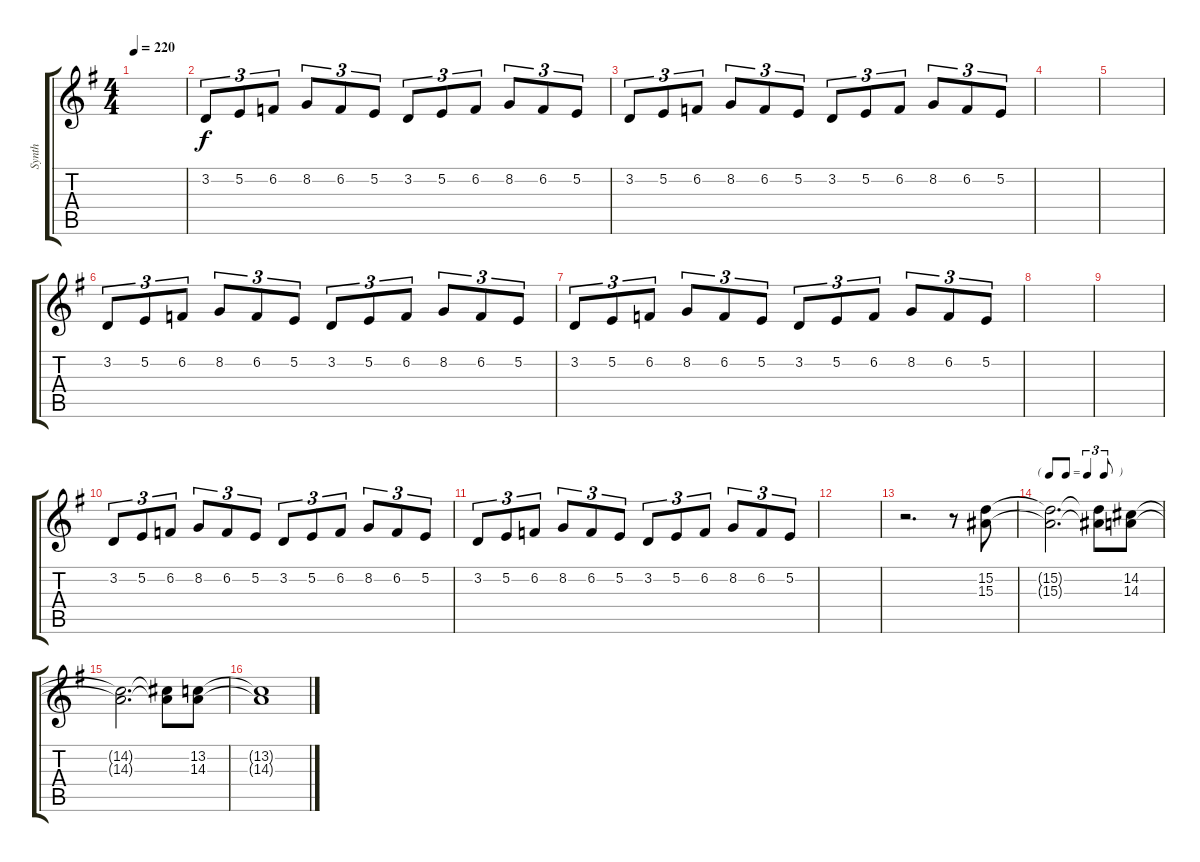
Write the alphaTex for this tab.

\track ("Synth" "Synth") {instrument synthbrass2}
\staff {score tabs}
\tuning (E4 B3 G3 D3 A2 E2) {hide}
\ts (4 4)
\tempo 220
\clef g2
\ks g
|
3.2.8{tu (3 2)} 5.2.8{tu (3 2)} 6.2.8{tu (3 2)} 8.2.8{tu (3 2)} 6.2.8{tu (3 2)} 5.2.8{tu (3 2)} 3.2.8{tu (3 2)} 5.2.8{tu (3 2)} 6.2.8{tu (3 2)} 8.2.8{tu (3 2)} 6.2.8{tu (3 2)} 5.2.8{tu (3 2)} |
3.2.8{tu (3 2)} 5.2.8{tu (3 2)} 6.2.8{tu (3 2)} 8.2.8{tu (3 2)} 6.2.8{tu (3 2)} 5.2.8{tu (3 2)} 3.2.8{tu (3 2)} 5.2.8{tu (3 2)} 6.2.8{tu (3 2)} 8.2.8{tu (3 2)} 6.2.8{tu (3 2)} 5.2.8{tu (3 2)} |
|
|
3.2.8{tu (3 2)} 5.2.8{tu (3 2)} 6.2.8{tu (3 2)} 8.2.8{tu (3 2)} 6.2.8{tu (3 2)} 5.2.8{tu (3 2)} 3.2.8{tu (3 2)} 5.2.8{tu (3 2)} 6.2.8{tu (3 2)} 8.2.8{tu (3 2)} 6.2.8{tu (3 2)} 5.2.8{tu (3 2)} |
3.2.8{tu (3 2)} 5.2.8{tu (3 2)} 6.2.8{tu (3 2)} 8.2.8{tu (3 2)} 6.2.8{tu (3 2)} 5.2.8{tu (3 2)} 3.2.8{tu (3 2)} 5.2.8{tu (3 2)} 6.2.8{tu (3 2)} 8.2.8{tu (3 2)} 6.2.8{tu (3 2)} 5.2.8{tu (3 2)} |
|
|
3.2.8{tu (3 2)} 5.2.8{tu (3 2)} 6.2.8{tu (3 2)} 8.2.8{tu (3 2)} 6.2.8{tu (3 2)} 5.2.8{tu (3 2)} 3.2.8{tu (3 2)} 5.2.8{tu (3 2)} 6.2.8{tu (3 2)} 8.2.8{tu (3 2)} 6.2.8{tu (3 2)} 5.2.8{tu (3 2)} |
3.2.8{tu (3 2)} 5.2.8{tu (3 2)} 6.2.8{tu (3 2)} 8.2.8{tu (3 2)} 6.2.8{tu (3 2)} 5.2.8{tu (3 2)} 3.2.8{tu (3 2)} 5.2.8{tu (3 2)} 6.2.8{tu (3 2)} 8.2.8{tu (3 2)} 6.2.8{tu (3 2)} 5.2.8{tu (3 2)} |
|
r.2{d} r.8 (15.2 15.3).8 |
\tf triplet8th
(15.2{t} 15.3{t}).2{d} (15.2{t} 15.3{t}).8 (14.2 14.3).8 |
(14.2{t} 14.3{t}).2{d} (14.2{t} 14.3{t}).8 (13.2 14.3).8 |
(13.2{t} 14.3{t}).1
